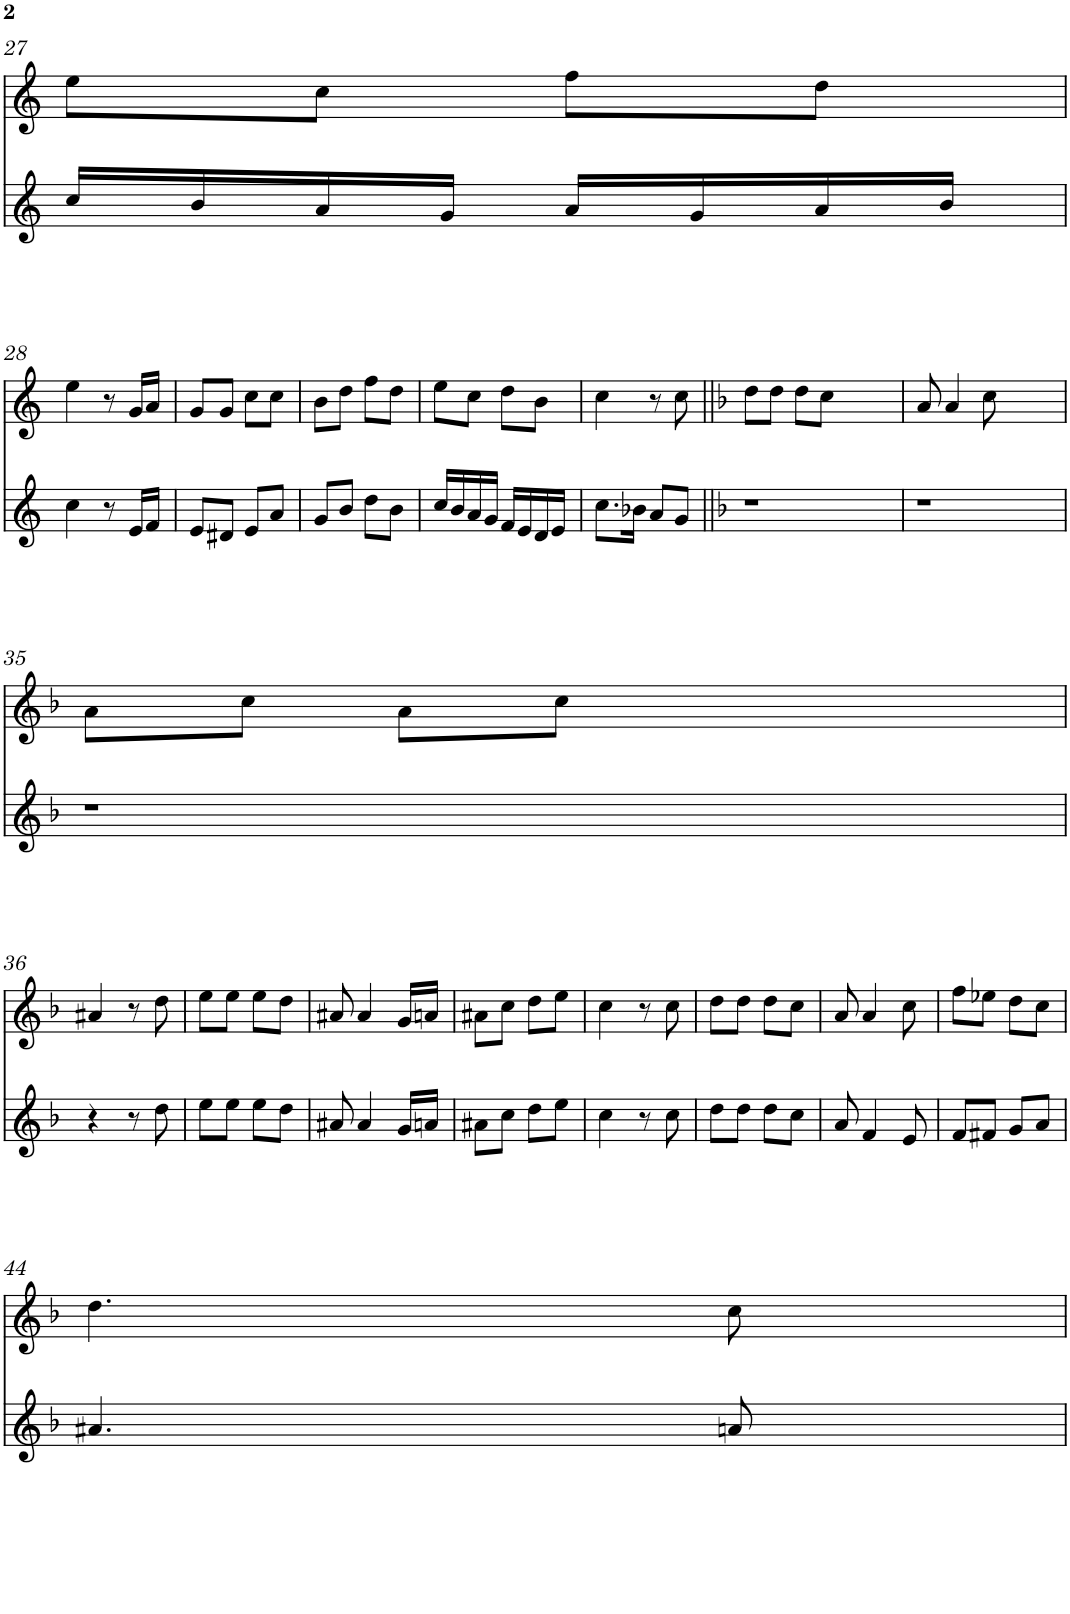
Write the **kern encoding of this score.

**kern	**kern
*part2	*part1
*staff2	*staff1
*I"Gralla 2	*I"Gralla 1
!!LO:PB:g=z
*clefG2	*clefG2
*k[]	*k[]
*M2/4	*M2/4
=27	=27
16cc/LL	8ee\L
16b/	.
16a/	8cc\J
16g/JJ	.
16a/LL	8ff\L
16g/	.
16a/	8dd\J
16b/JJ	.
!!LO:LB:g=z
=28	=28
4cc\	4ee\
8r	8r
16e/LL	16g/LL
16f/JJ	16a/JJ
=29	=29
8e/L	8g/L
8d#X/J	8g/J
8e/L	8cc\L
8a/J	8cc\J
=30	=30
8g/L	8b\L
8b/J	8dd\J
8dd\L	8ff\L
8b\J	8dd\J
=31	=31
16cc/LL	8ee\L
16b/	.
16a/	8cc\J
16g/JJ	.
16f/LL	8dd\L
16e/	.
16d/	8b\J
16e/JJ	.
=32	=32
8.cc\L	4cc\
16b-X\Jk	.
8a/L	8r
8g/J	8cc\
=33||	=33||
*k[b-]	*k[b-]
2r	8dd\L
.	8dd\J
.	8dd\L
.	8cc\J
2ryy	2ryy
=34	=34
2r	8a/
.	4a/
.	8cc\
2ryy	2ryy
!!LO:LB:g=z
=35	=35
2r	8a\L
.	8cc\J
.	8a\L
.	8cc\J
2ryy	2ryy
!!LO:LB:g=z
=36	=36
4r	4a#X/
8r	8r
8dd\	8dd\
=37	=37
8ee\L	8ee\L
8ee\J	8ee\J
8ee\L	8ee\L
8dd\J	8dd\J
=38	=38
8a#X/	8a#X/
4a#/	4a#/
16g/LL	16g/LL
16an/JJ	16an/JJ
=39	=39
8a#X\L	8a#X\L
8cc\J	8cc\J
8dd\L	8dd\L
8ee\J	8ee\J
=40	=40
4cc\	4cc\
8r	8r
8cc\	8cc\
=41	=41
8dd\L	8dd\L
8dd\J	8dd\J
8dd\L	8dd\L
8cc\J	8cc\J
=42	=42
8a/	8a/
4f/	4a/
8e/	8cc\
=43	=43
8f/L	8ff\L
8f#X/J	8ee-X\J
8g/L	8dd\L
8a/J	8cc\J
!!LO:LB:g=z
=44	=44
4.a#X/	4.dd\
8an/	8cc\
=	=
*-	*-
